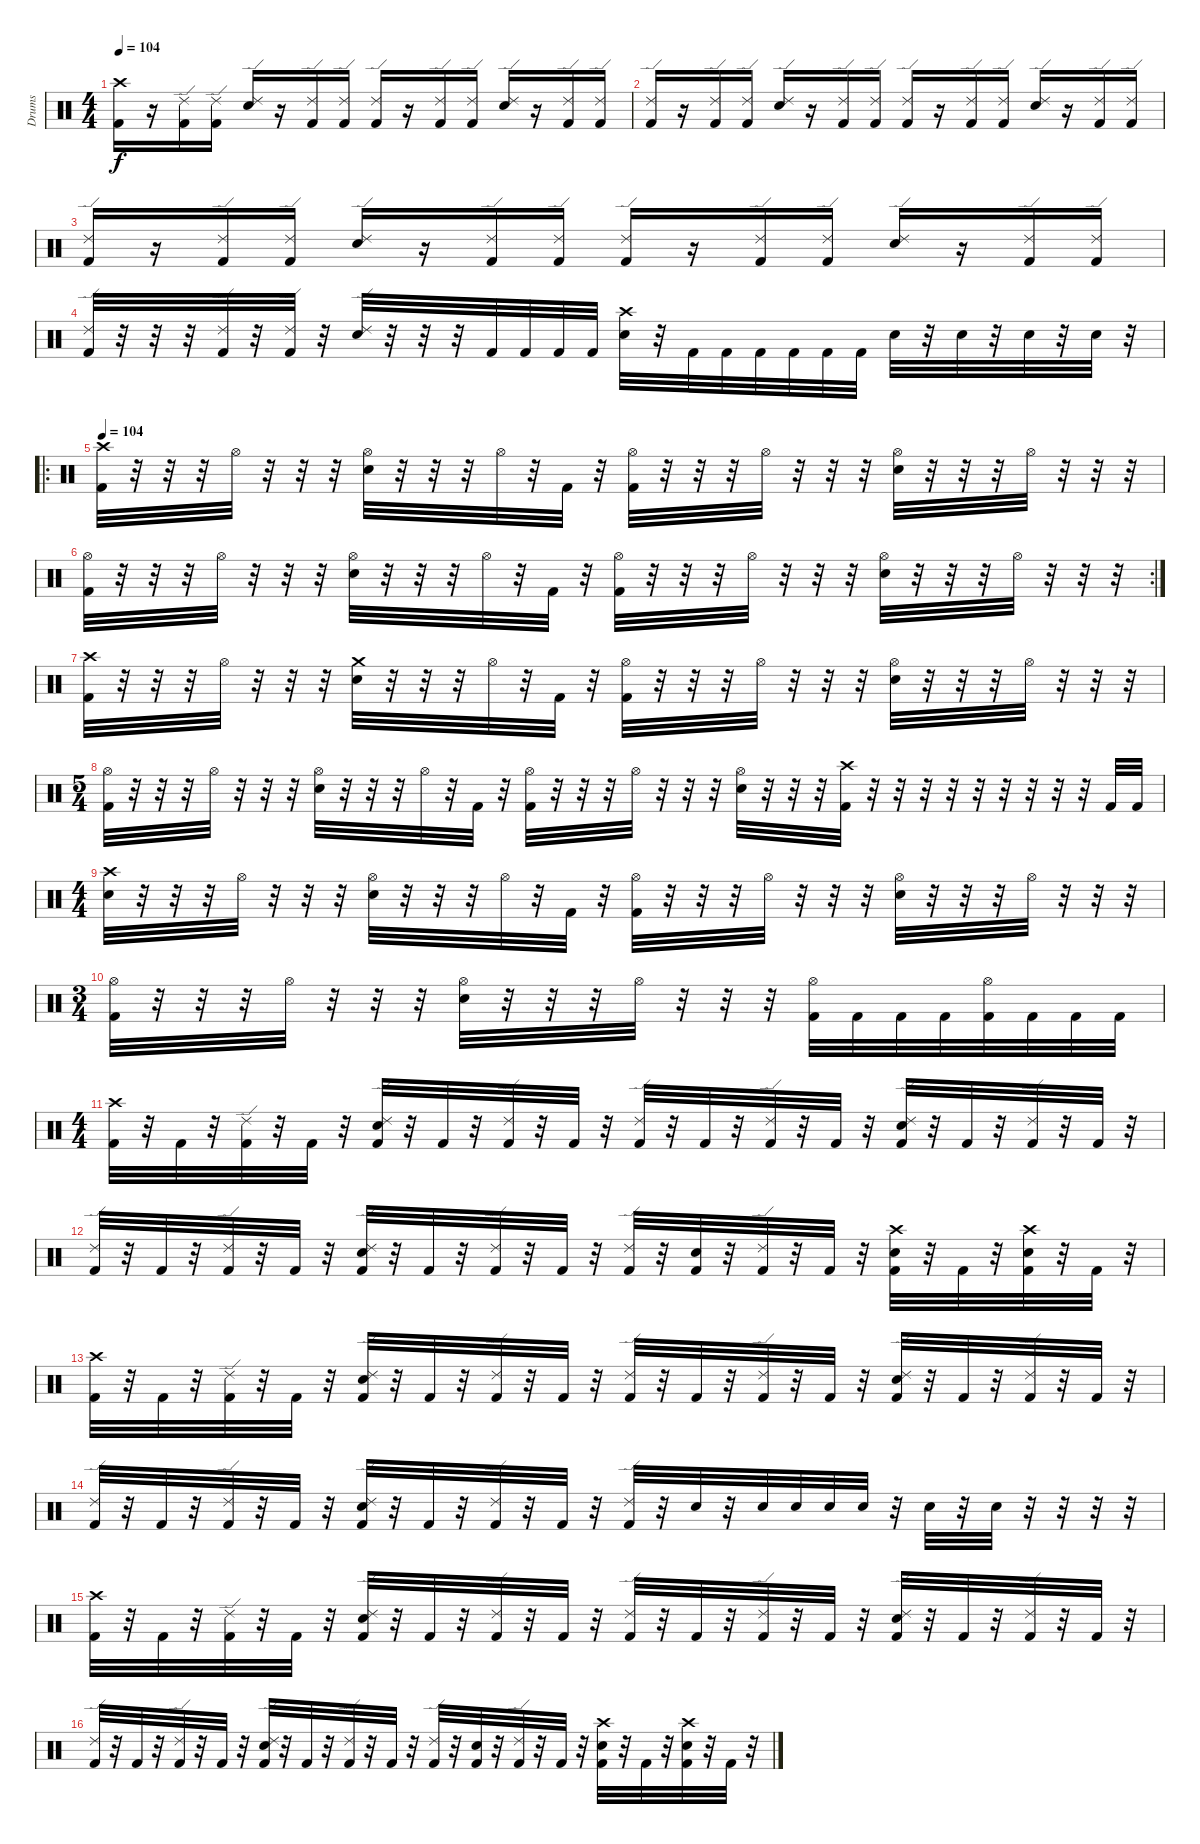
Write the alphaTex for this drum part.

\track ("Drums" "Drums") {instrument percussion}
\staff {score}
\articulation defaults
\ts (4 4)
\tempo 104
\clef neutral
\ks c
("Crash high (hit)" "Kick (hit) 2").16{dy f} r.16 ("Ride (edge) 2" "Kick (hit) 2").16 ("Ride (edge) 2" "Kick (hit) 2").16 ("Ride (edge) 2" "Snare (hit) 2").16 r.16 ("Ride (edge) 2" "Kick (hit) 2").16 ("Ride (edge) 2" "Kick (hit) 2").16 ("Ride (edge) 2" "Kick (hit) 2").16 r.16 ("Ride (edge) 2" "Kick (hit) 2").16 ("Ride (edge) 2" "Kick (hit) 2").16 ("Ride (edge) 2" "Snare (hit) 2").16 r.16 ("Ride (edge) 2" "Kick (hit) 2").16 ("Ride (edge) 2" "Kick (hit) 2").16 |
("Ride (edge) 2" "Kick (hit) 2").16 r.16 ("Ride (edge) 2" "Kick (hit) 2").16 ("Ride (edge) 2" "Kick (hit) 2").16 ("Ride (edge) 2" "Snare (hit) 2").16 r.16 ("Ride (edge) 2" "Kick (hit) 2").16 ("Ride (edge) 2" "Kick (hit) 2").16 ("Ride (edge) 2" "Kick (hit) 2").16 r.16 ("Ride (edge) 2" "Kick (hit) 2").16 ("Ride (edge) 2" "Kick (hit) 2").16 ("Ride (edge) 2" "Snare (hit) 2").16 r.16 ("Ride (edge) 2" "Kick (hit) 2").16 ("Ride (edge) 2" "Kick (hit) 2").16 |
("Ride (edge) 2" "Kick (hit) 2").16 r.16 ("Ride (edge) 2" "Kick (hit) 2").16 ("Ride (edge) 2" "Kick (hit) 2").16 ("Ride (edge) 2" "Snare (hit) 2").16 r.16 ("Ride (edge) 2" "Kick (hit) 2").16 ("Ride (edge) 2" "Kick (hit) 2").16 ("Ride (edge) 2" "Kick (hit) 2").16 r.16 ("Ride (edge) 2" "Kick (hit) 2").16 ("Ride (edge) 2" "Kick (hit) 2").16 ("Ride (edge) 2" "Snare (hit) 2").16 r.16 ("Ride (edge) 2" "Kick (hit) 2").16 ("Ride (edge) 2" "Kick (hit) 2").16 |
("Ride (edge) 2" "Kick (hit) 2").32 r.32 r.32 r.32 ("Ride (edge) 2" "Kick (hit) 2").32 r.32 ("Ride (edge) 2" "Kick (hit) 2").32 r.32 ("Ride (edge) 2" "Snare (hit) 2").32 r.32 r.32 r.32 "Kick (hit) 2".32 "Kick (hit) 2".32 "Kick (hit) 2".32 "Kick (hit) 2".32 ("Crash high (hit)" "Snare (hit) 2").32 r.32 "Kick (hit) 2".32 "Kick (hit) 2".32 "Kick (hit) 2".32 "Kick (hit) 2".32 "Kick (hit) 2".32 "Kick (hit) 2".32 "Snare (hit) 2".32 r.32 "Snare (hit) 2".32 r.32 "Snare (hit) 2".32 r.32 "Snare (hit) 2".32 r.32 |
\ro
\tempo 104
("Crash high (hit)" "Kick (hit) 2").32 r.32 r.32 r.32 "Hi-Hat (open)".32 r.32 r.32 r.32 ("Hi-Hat (open)" "Snare (hit) 2").32 r.32 r.32 r.32 "Hi-Hat (open)".32 r.32 "Kick (hit) 2".32 r.32 ("Hi-Hat (open)" "Kick (hit) 2").32 r.32 r.32 r.32 "Hi-Hat (open)".32 r.32 r.32 r.32 ("Hi-Hat (open)" "Snare (hit) 2").32 r.32 r.32 r.32 "Hi-Hat (open)".32 r.32 r.32 r.32 |
\rc 2
("Hi-Hat (open)" "Kick (hit) 2").32 r.32 r.32 r.32 "Hi-Hat (open)".32 r.32 r.32 r.32 ("Hi-Hat (open)" "Snare (hit) 2").32 r.32 r.32 r.32 "Hi-Hat (open)".32 r.32 "Kick (hit) 2".32 r.32 ("Hi-Hat (open)" "Kick (hit) 2").32 r.32 r.32 r.32 "Hi-Hat (open)".32 r.32 r.32 r.32 ("Hi-Hat (open)" "Snare (hit) 2").32 r.32 r.32 r.32 "Hi-Hat (open)".32 r.32 r.32 r.32 |
("Crash high (hit)" "Kick (hit) 2").32 r.32 r.32 r.32 "Hi-Hat (open)".32 r.32 r.32 r.32 ("Crash medium (hit)" "Snare (hit) 2").32 r.32 r.32 r.32 "Hi-Hat (open)".32 r.32 "Kick (hit) 2".32 r.32 ("Hi-Hat (open)" "Kick (hit) 2").32 r.32 r.32 r.32 "Hi-Hat (open)".32 r.32 r.32 r.32 ("Hi-Hat (open)" "Snare (hit) 2").32 r.32 r.32 r.32 "Hi-Hat (open)".32 r.32 r.32 r.32 |
\ts (5 4)
("Hi-Hat (open)" "Kick (hit) 2").32 r.32 r.32 r.32 "Hi-Hat (open)".32 r.32 r.32 r.32 ("Hi-Hat (open)" "Snare (hit) 2").32 r.32 r.32 r.32 "Hi-Hat (open)".32 r.32 "Kick (hit) 2".32 r.32 ("Hi-Hat (open)" "Kick (hit) 2").32 r.32 r.32 r.32 "Hi-Hat (open)".32 r.32 r.32 r.32 ("Hi-Hat (open)" "Snare (hit) 2").32 r.32 r.32 r.32 ("Crash high (hit)" "Kick (hit) 2").32 r.32 r.32 r.32 r.32 r.32 r.32 r.32 r.32 r.32 "Kick (hit) 2".32 "Kick (hit) 2".32 |
\ts (4 4)
("Crash high (hit)" "Snare (hit) 2").32 r.32 r.32 r.32 "Hi-Hat (open)".32 r.32 r.32 r.32 ("Hi-Hat (open)" "Snare (hit) 2").32 r.32 r.32 r.32 "Hi-Hat (open)".32 r.32 "Kick (hit) 2".32 r.32 ("Hi-Hat (open)" "Kick (hit) 2").32 r.32 r.32 r.32 "Hi-Hat (open)".32 r.32 r.32 r.32 ("Hi-Hat (open)" "Snare (hit) 2").32 r.32 r.32 r.32 "Hi-Hat (open)".32 r.32 r.32 r.32 |
\ts (3 4)
("Hi-Hat (open)" "Kick (hit) 2").32 r.32 r.32 r.32 "Hi-Hat (open)".32 r.32 r.32 r.32 ("Hi-Hat (open)" "Snare (hit) 2").32 r.32 r.32 r.32 "Hi-Hat (open)".32 r.32 r.32 r.32 ("Hi-Hat (open)" "Kick (hit) 2").32 "Kick (hit) 2".32 "Kick (hit) 2".32 "Kick (hit) 2".32 ("Hi-Hat (open)" "Kick (hit) 2").32 "Kick (hit) 2".32 "Kick (hit) 2".32 "Kick (hit) 2".32 |
\ts (4 4)
("Crash high (hit)" "Kick (hit) 2").32 r.32 "Kick (hit) 2".32 r.32 ("Ride (edge) 2" "Kick (hit) 2").32 r.32 "Kick (hit) 2".32 r.32 ("Ride (edge) 2" "Snare (hit) 2" "Kick (hit) 2").32 r.32 "Kick (hit) 2".32 r.32 ("Ride (edge) 2" "Kick (hit) 2").32 r.32 "Kick (hit) 2".32 r.32 ("Ride (edge) 2" "Kick (hit) 2").32 r.32 "Kick (hit) 2".32 r.32 ("Ride (edge) 2" "Kick (hit) 2").32 r.32 "Kick (hit) 2".32 r.32 ("Ride (edge) 2" "Snare (hit) 2" "Kick (hit) 2").32 r.32 "Kick (hit) 2".32 r.32 ("Ride (edge) 2" "Kick (hit) 2").32 r.32 "Kick (hit) 2".32 r.32 |
("Ride (edge) 2" "Kick (hit) 2").32 r.32 "Kick (hit) 2".32 r.32 ("Ride (edge) 2" "Kick (hit) 2").32 r.32 "Kick (hit) 2".32 r.32 ("Ride (edge) 2" "Snare (hit) 2" "Kick (hit) 2").32 r.32 "Kick (hit) 2".32 r.32 ("Ride (edge) 2" "Kick (hit) 2").32 r.32 "Kick (hit) 2".32 r.32 ("Ride (edge) 2" "Kick (hit) 2").32 r.32 ("Snare (hit) 2" "Kick (hit) 2").32 r.32 ("Ride (edge) 2" "Kick (hit) 2").32 r.32 "Kick (hit) 2".32 r.32 ("Crash high (hit)" "Snare (hit) 2" "Kick (hit) 2").32 r.32 "Kick (hit) 2".32 r.32 ("Crash high (hit)" "Snare (hit) 2" "Kick (hit) 2").32 r.32 "Kick (hit) 2".32 r.32 |
("Crash high (hit)" "Kick (hit) 2").32 r.32 "Kick (hit) 2".32 r.32 ("Ride (edge) 2" "Kick (hit) 2").32 r.32 "Kick (hit) 2".32 r.32 ("Ride (edge) 2" "Snare (hit) 2" "Kick (hit) 2").32 r.32 "Kick (hit) 2".32 r.32 ("Ride (edge) 2" "Kick (hit) 2").32 r.32 "Kick (hit) 2".32 r.32 ("Ride (edge) 2" "Kick (hit) 2").32 r.32 "Kick (hit) 2".32 r.32 ("Ride (edge) 2" "Kick (hit) 2").32 r.32 "Kick (hit) 2".32 r.32 ("Ride (edge) 2" "Snare (hit) 2" "Kick (hit) 2").32 r.32 "Kick (hit) 2".32 r.32 ("Ride (edge) 2" "Kick (hit) 2").32 r.32 "Kick (hit) 2".32 r.32 |
("Ride (edge) 2" "Kick (hit) 2").32 r.32 "Kick (hit) 2".32 r.32 ("Ride (edge) 2" "Kick (hit) 2").32 r.32 "Kick (hit) 2".32 r.32 ("Ride (edge) 2" "Snare (hit) 2" "Kick (hit) 2").32 r.32 "Kick (hit) 2".32 r.32 ("Ride (edge) 2" "Kick (hit) 2").32 r.32 "Kick (hit) 2".32 r.32 ("Ride (edge) 2" "Kick (hit) 2").32 r.32 "Snare (hit) 2".32 r.32 "Snare (hit) 2".32 "Snare (hit) 2".32 "Snare (hit) 2".32 "Snare (hit) 2".32 r.32 "Snare (hit) 2".32 r.32 "Snare (hit) 2".32 r.32 r.32 r.32 r.32 |
("Crash high (hit)" "Kick (hit) 2").32 r.32 "Kick (hit) 2".32 r.32 ("Ride (edge) 2" "Kick (hit) 2").32 r.32 "Kick (hit) 2".32 r.32 ("Ride (edge) 2" "Snare (hit) 2" "Kick (hit) 2").32 r.32 "Kick (hit) 2".32 r.32 ("Ride (edge) 2" "Kick (hit) 2").32 r.32 "Kick (hit) 2".32 r.32 ("Ride (edge) 2" "Kick (hit) 2").32 r.32 "Kick (hit) 2".32 r.32 ("Ride (edge) 2" "Kick (hit) 2").32 r.32 "Kick (hit) 2".32 r.32 ("Ride (edge) 2" "Snare (hit) 2" "Kick (hit) 2").32 r.32 "Kick (hit) 2".32 r.32 ("Ride (edge) 2" "Kick (hit) 2").32 r.32 "Kick (hit) 2".32 r.32 |
("Ride (edge) 2" "Kick (hit) 2").32 r.32 "Kick (hit) 2".32 r.32 ("Ride (edge) 2" "Kick (hit) 2").32 r.32 "Kick (hit) 2".32 r.32 ("Ride (edge) 2" "Snare (hit) 2" "Kick (hit) 2").32 r.32 "Kick (hit) 2".32 r.32 ("Ride (edge) 2" "Kick (hit) 2").32 r.32 "Kick (hit) 2".32 r.32 ("Ride (edge) 2" "Kick (hit) 2").32 r.32 ("Snare (hit) 2" "Kick (hit) 2").32 r.32 ("Ride (edge) 2" "Kick (hit) 2").32 r.32 "Kick (hit) 2".32 r.32 ("Crash high (hit)" "Snare (hit) 2" "Kick (hit) 2").32 r.32 "Kick (hit) 2".32 r.32 ("Crash high (hit)" "Snare (hit) 2" "Kick (hit) 2").32 r.32 "Kick (hit) 2".32 r.32
